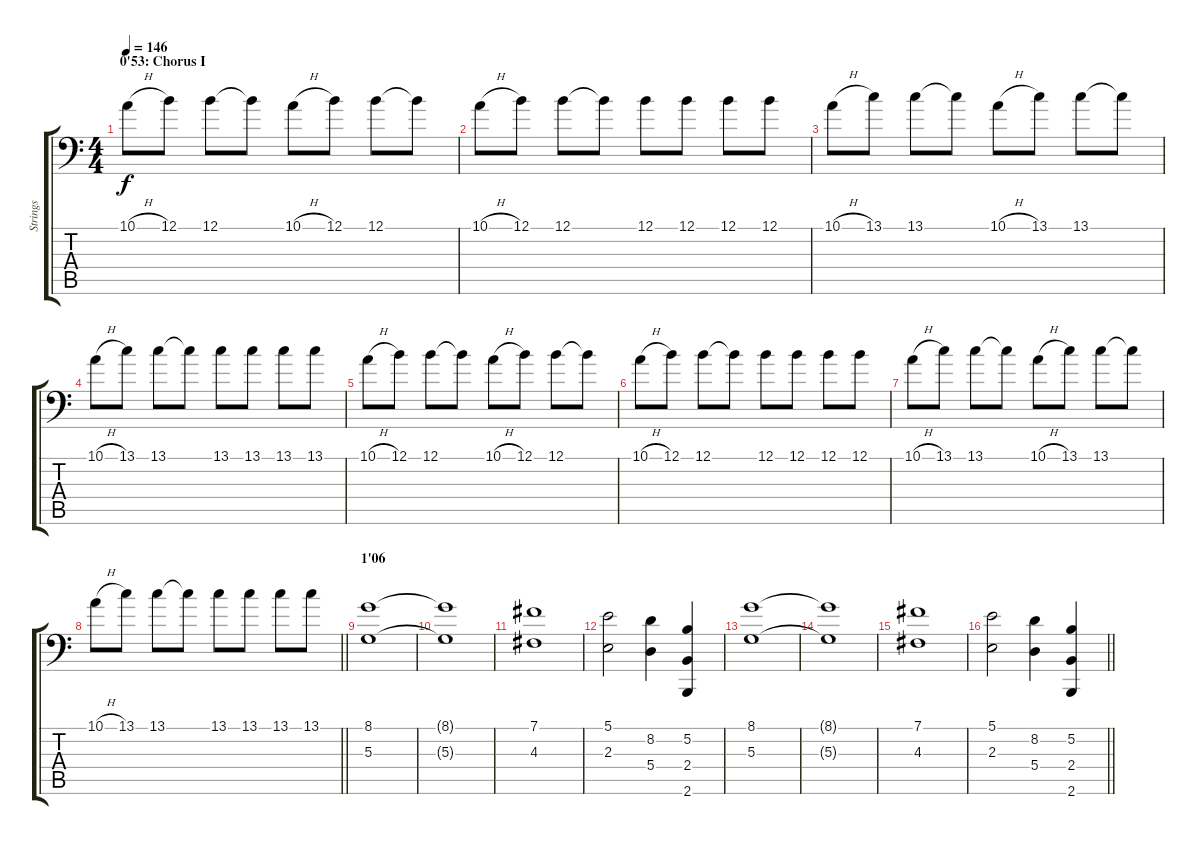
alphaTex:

\track ("Strings" "Strings") {instrument stringensemble1}
\staff {score tabs}
\tuning (B3 Gb3 D3 A2 E2 A1) {hide}
\ts (4 4)
\section ("" "0'53: Chorus I")
\tempo 146
\clef f4
\ks c
10.1{h}.8{dy f} 12.1.8 12.1.8 12.1{t}.8 10.1{h}.8 12.1.8 12.1.8 12.1{t}.8 |
10.1{h}.8 12.1.8 12.1.8 12.1{t}.8 12.1.8 12.1.8 12.1.8 12.1.8 |
10.1{h}.8 13.1.8 13.1.8 13.1{t}.8 10.1{h}.8 13.1.8 13.1.8 13.1{t}.8 |
10.1{h}.8 13.1.8 13.1.8 13.1{t}.8 13.1.8 13.1.8 13.1.8 13.1.8 |
10.1{h}.8 12.1.8 12.1.8 12.1{t}.8 10.1{h}.8 12.1.8 12.1.8 12.1{t}.8 |
10.1{h}.8 12.1.8 12.1.8 12.1{t}.8 12.1.8 12.1.8 12.1.8 12.1.8 |
10.1{h}.8 13.1.8 13.1.8 13.1{t}.8 10.1{h}.8 13.1.8 13.1.8 13.1{t}.8 |
\barLineRight lightlight
10.1{h}.8 13.1.8 13.1.8 13.1{t}.8 13.1.8 13.1.8 13.1.8 13.1.8 |
\section ("" "1'06")
(8.1 5.3).1 |
(8.1{t} 5.3{t}).1 |
(7.1 4.3).1 |
(5.1 2.3).2 (8.2 5.4).4 (5.2 2.4 2.6).4 |
(8.1 5.3).1 |
(8.1{t} 5.3{t}).1 |
(7.1 4.3).1 |
\barLineRight lightlight
(5.1 2.3).2 (8.2 5.4).4 (5.2 2.4 2.6).4
